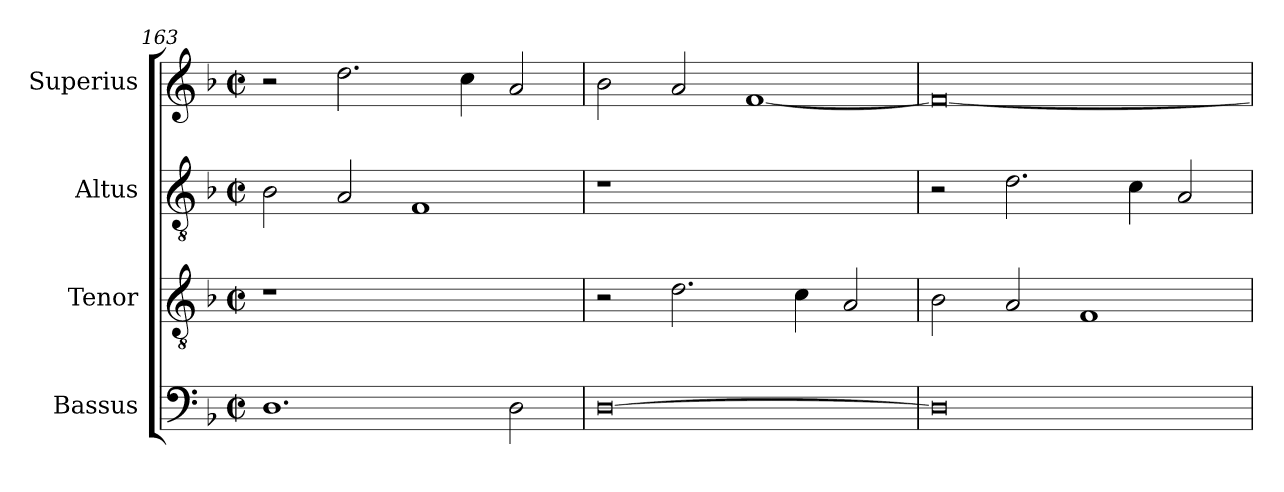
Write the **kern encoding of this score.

**kern	**kern	**kern	**kern
*part4	*part3	*part2	*part1
*staff4	*staff3	*staff2	*staff1
*I"Bassus	*I"Tenor	*I"Altus	*I"Superius
*I'B.	*I'T.	*	*I'S.
*clefF4	*clefGv2	*clefGv2	*clefG2
*	*ITrd7c12	*ITrd7c12	*
*k[b-]	*k[b-]	*k[b-]	*k[b-]
*F:	*F:	*F:	*F:
*M2/2	*M2/2	*M2/2	*M2/2
*met(c|)	*met(c|)	*met(c|)	*met(c|)
=163	=163	=163	=163
!	!LO:N:vis=1	!	!
1.Di	1r	2BB-i\	2r
.	.	2AAi/	2.ddi\
.	1ryy	1FFi	.
.	.	.	4cci\
2Di\	.	.	2ai/
=164	=164	=164	=164
!	!	!LO:N:vis=1	!
[>0Di	2r	1r	2b-i\
.	2.Di\	.	2ai/
.	.	1ryy	[<1fi
.	4Ci\	.	.
.	2AAi/	.	.
!!LO:PB:g=z
=165	=165	=165	=165
0Di]	2BB-i\	2r	0fi_<
.	2AAi/	2.Di\	.
.	1FFi	.	.
.	.	4Ci\	.
.	.	2AAi/	.
=	=	=	=
*-	*-	*-	*-
